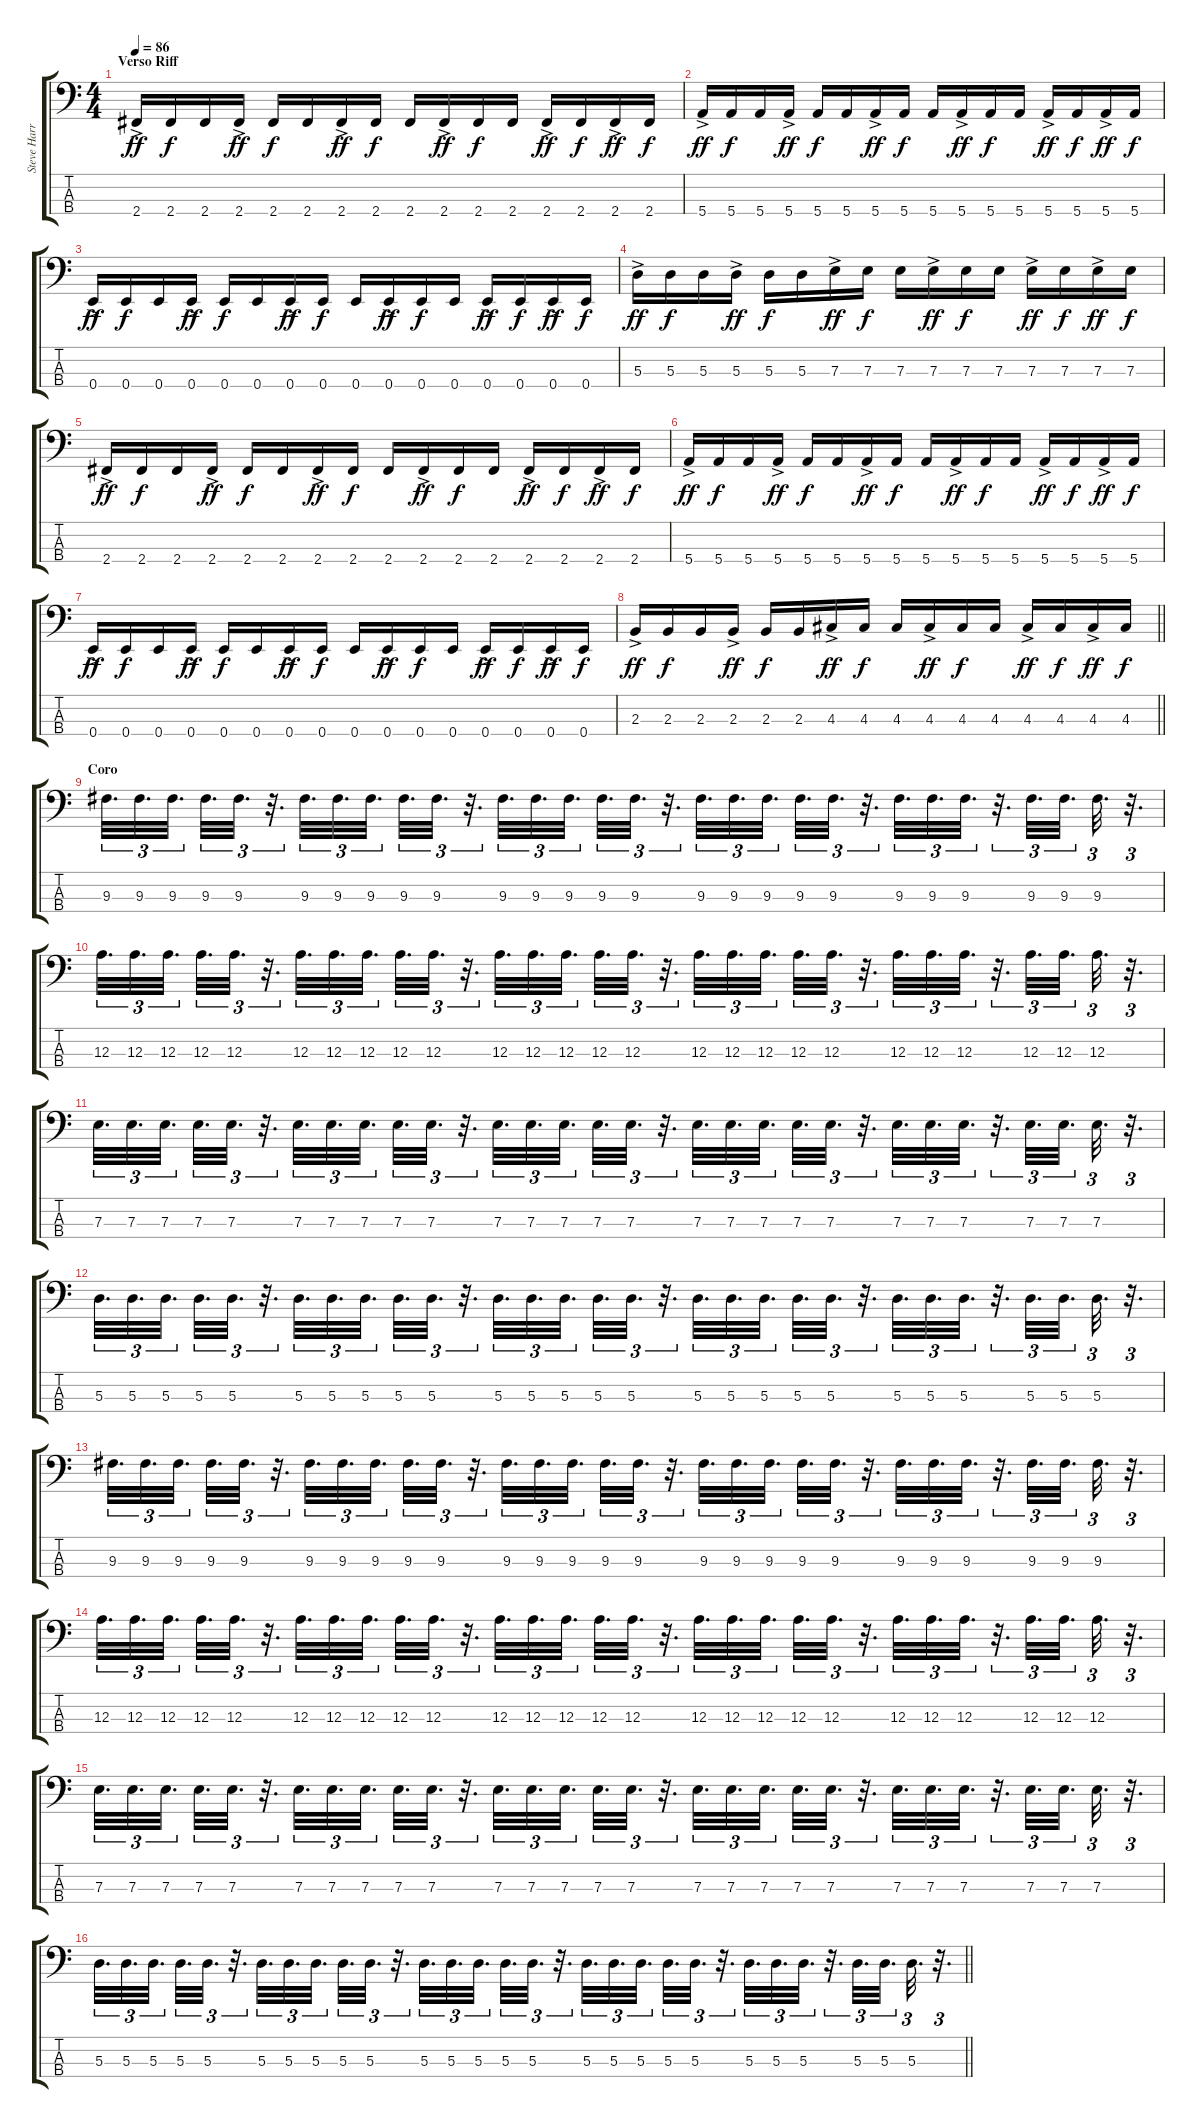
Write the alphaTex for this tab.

\track ("Steve Harris" "Steve Harr") {instrument electricbassfinger}
\staff {score tabs}
\tuning (G2 D2 A1 E1) {hide}
\ts (4 4)
\section ("" "Verso Riff")
\tempo 86
\clef f4
\ks c
2.4{ac}.16{dy ff} 2.4.16{dy f} 2.4.16 2.4{ac}.16{dy ff} 2.4.16{dy f} 2.4.16 2.4{ac}.16{dy ff} 2.4.16{dy f} 2.4.16 2.4{ac}.16{dy ff} 2.4.16{dy f} 2.4.16 2.4{ac}.16{dy ff} 2.4.16{dy f} 2.4{ac}.16{dy ff} 2.4.16{dy f} |
5.4{ac}.16{dy ff} 5.4.16{dy f} 5.4.16 5.4{ac}.16{dy ff} 5.4.16{dy f} 5.4.16 5.4{ac}.16{dy ff} 5.4.16{dy f} 5.4.16 5.4{ac}.16{dy ff} 5.4.16{dy f} 5.4.16 5.4{ac}.16{dy ff} 5.4.16{dy f} 5.4{ac}.16{dy ff} 5.4.16{dy f} |
0.4{ac}.16{dy ff} 0.4.16{dy f} 0.4.16 0.4{ac}.16{dy ff} 0.4.16{dy f} 0.4.16 0.4{ac}.16{dy ff} 0.4.16{dy f} 0.4.16 0.4{ac}.16{dy ff} 0.4.16{dy f} 0.4.16 0.4{ac}.16{dy ff} 0.4.16{dy f} 0.4{ac}.16{dy ff} 0.4.16{dy f} |
5.3{ac}.16{dy ff} 5.3.16{dy f} 5.3.16 5.3{ac}.16{dy ff} 5.3.16{dy f} 5.3.16 7.3{ac}.16{dy ff} 7.3.16{dy f} 7.3.16 7.3{ac}.16{dy ff} 7.3.16{dy f} 7.3.16 7.3{ac}.16{dy ff} 7.3.16{dy f} 7.3{ac}.16{dy ff} 7.3.16{dy f} |
2.4{ac}.16{dy ff} 2.4.16{dy f} 2.4.16 2.4{ac}.16{dy ff} 2.4.16{dy f} 2.4.16 2.4{ac}.16{dy ff} 2.4.16{dy f} 2.4.16 2.4{ac}.16{dy ff} 2.4.16{dy f} 2.4.16 2.4{ac}.16{dy ff} 2.4.16{dy f} 2.4{ac}.16{dy ff} 2.4.16{dy f} |
5.4{ac}.16{dy ff} 5.4.16{dy f} 5.4.16 5.4{ac}.16{dy ff} 5.4.16{dy f} 5.4.16 5.4{ac}.16{dy ff} 5.4.16{dy f} 5.4.16 5.4{ac}.16{dy ff} 5.4.16{dy f} 5.4.16 5.4{ac}.16{dy ff} 5.4.16{dy f} 5.4{ac}.16{dy ff} 5.4.16{dy f} |
0.4{ac}.16{dy ff} 0.4.16{dy f} 0.4.16 0.4{ac}.16{dy ff} 0.4.16{dy f} 0.4.16 0.4{ac}.16{dy ff} 0.4.16{dy f} 0.4.16 0.4{ac}.16{dy ff} 0.4.16{dy f} 0.4.16 0.4{ac}.16{dy ff} 0.4.16{dy f} 0.4{ac}.16{dy ff} 0.4.16{dy f} |
\barLineRight lightlight
2.3{ac}.16{dy ff} 2.3.16{dy f} 2.3.16 2.3{ac}.16{dy ff} 2.3.16{dy f} 2.3.16 4.3{ac}.16{dy ff} 4.3.16{dy f} 4.3.16 4.3{ac}.16{dy ff} 4.3.16{dy f} 4.3.16 4.3{ac}.16{dy ff} 4.3.16{dy f} 4.3{ac}.16{dy ff} 4.3.16{dy f} |
\section ("" "Coro")
9.3.32{d tu (3 2)} 9.3.32{d tu (3 2)} 9.3.32{d tu (3 2)} 9.3.32{d tu (3 2)} 9.3.32{d tu (3 2)} r.32{d tu (3 2)} 9.3.32{d tu (3 2)} 9.3.32{d tu (3 2)} 9.3.32{d tu (3 2)} 9.3.32{d tu (3 2)} 9.3.32{d tu (3 2)} r.32{d tu (3 2)} 9.3.32{d tu (3 2)} 9.3.32{d tu (3 2)} 9.3.32{d tu (3 2)} 9.3.32{d tu (3 2)} 9.3.32{d tu (3 2)} r.32{d tu (3 2)} 9.3.32{d tu (3 2)} 9.3.32{d tu (3 2)} 9.3.32{d tu (3 2)} 9.3.32{d tu (3 2)} 9.3.32{d tu (3 2)} r.32{d tu (3 2)} 9.3.32{d tu (3 2)} 9.3.32{d tu (3 2)} 9.3.32{d tu (3 2)} r.32{d tu (3 2)} 9.3.32{d tu (3 2)} 9.3.32{d tu (3 2)} 9.3.32{d tu (3 2)} r.32{d tu (3 2)} |
12.3.32{d tu (3 2)} 12.3.32{d tu (3 2)} 12.3.32{d tu (3 2)} 12.3.32{d tu (3 2)} 12.3.32{d tu (3 2)} r.32{d tu (3 2)} 12.3.32{d tu (3 2)} 12.3.32{d tu (3 2)} 12.3.32{d tu (3 2)} 12.3.32{d tu (3 2)} 12.3.32{d tu (3 2)} r.32{d tu (3 2)} 12.3.32{d tu (3 2)} 12.3.32{d tu (3 2)} 12.3.32{d tu (3 2)} 12.3.32{d tu (3 2)} 12.3.32{d tu (3 2)} r.32{d tu (3 2)} 12.3.32{d tu (3 2)} 12.3.32{d tu (3 2)} 12.3.32{d tu (3 2)} 12.3.32{d tu (3 2)} 12.3.32{d tu (3 2)} r.32{d tu (3 2)} 12.3.32{d tu (3 2)} 12.3.32{d tu (3 2)} 12.3.32{d tu (3 2)} r.32{d tu (3 2)} 12.3.32{d tu (3 2)} 12.3.32{d tu (3 2)} 12.3.32{d tu (3 2)} r.32{d tu (3 2)} |
7.3.32{d tu (3 2)} 7.3.32{d tu (3 2)} 7.3.32{d tu (3 2)} 7.3.32{d tu (3 2)} 7.3.32{d tu (3 2)} r.32{d tu (3 2)} 7.3.32{d tu (3 2)} 7.3.32{d tu (3 2)} 7.3.32{d tu (3 2)} 7.3.32{d tu (3 2)} 7.3.32{d tu (3 2)} r.32{d tu (3 2)} 7.3.32{d tu (3 2)} 7.3.32{d tu (3 2)} 7.3.32{d tu (3 2)} 7.3.32{d tu (3 2)} 7.3.32{d tu (3 2)} r.32{d tu (3 2)} 7.3.32{d tu (3 2)} 7.3.32{d tu (3 2)} 7.3.32{d tu (3 2)} 7.3.32{d tu (3 2)} 7.3.32{d tu (3 2)} r.32{d tu (3 2)} 7.3.32{d tu (3 2)} 7.3.32{d tu (3 2)} 7.3.32{d tu (3 2)} r.32{d tu (3 2)} 7.3.32{d tu (3 2)} 7.3.32{d tu (3 2)} 7.3.32{d tu (3 2)} r.32{d tu (3 2)} |
5.3.32{d tu (3 2)} 5.3.32{d tu (3 2)} 5.3.32{d tu (3 2)} 5.3.32{d tu (3 2)} 5.3.32{d tu (3 2)} r.32{d tu (3 2)} 5.3.32{d tu (3 2)} 5.3.32{d tu (3 2)} 5.3.32{d tu (3 2)} 5.3.32{d tu (3 2)} 5.3.32{d tu (3 2)} r.32{d tu (3 2)} 5.3.32{d tu (3 2)} 5.3.32{d tu (3 2)} 5.3.32{d tu (3 2)} 5.3.32{d tu (3 2)} 5.3.32{d tu (3 2)} r.32{d tu (3 2)} 5.3.32{d tu (3 2)} 5.3.32{d tu (3 2)} 5.3.32{d tu (3 2)} 5.3.32{d tu (3 2)} 5.3.32{d tu (3 2)} r.32{d tu (3 2)} 5.3.32{d tu (3 2)} 5.3.32{d tu (3 2)} 5.3.32{d tu (3 2)} r.32{d tu (3 2)} 5.3.32{d tu (3 2)} 5.3.32{d tu (3 2)} 5.3.32{d tu (3 2)} r.32{d tu (3 2)} |
9.3.32{d tu (3 2)} 9.3.32{d tu (3 2)} 9.3.32{d tu (3 2)} 9.3.32{d tu (3 2)} 9.3.32{d tu (3 2)} r.32{d tu (3 2)} 9.3.32{d tu (3 2)} 9.3.32{d tu (3 2)} 9.3.32{d tu (3 2)} 9.3.32{d tu (3 2)} 9.3.32{d tu (3 2)} r.32{d tu (3 2)} 9.3.32{d tu (3 2)} 9.3.32{d tu (3 2)} 9.3.32{d tu (3 2)} 9.3.32{d tu (3 2)} 9.3.32{d tu (3 2)} r.32{d tu (3 2)} 9.3.32{d tu (3 2)} 9.3.32{d tu (3 2)} 9.3.32{d tu (3 2)} 9.3.32{d tu (3 2)} 9.3.32{d tu (3 2)} r.32{d tu (3 2)} 9.3.32{d tu (3 2)} 9.3.32{d tu (3 2)} 9.3.32{d tu (3 2)} r.32{d tu (3 2)} 9.3.32{d tu (3 2)} 9.3.32{d tu (3 2)} 9.3.32{d tu (3 2)} r.32{d tu (3 2)} |
12.3.32{d tu (3 2)} 12.3.32{d tu (3 2)} 12.3.32{d tu (3 2)} 12.3.32{d tu (3 2)} 12.3.32{d tu (3 2)} r.32{d tu (3 2)} 12.3.32{d tu (3 2)} 12.3.32{d tu (3 2)} 12.3.32{d tu (3 2)} 12.3.32{d tu (3 2)} 12.3.32{d tu (3 2)} r.32{d tu (3 2)} 12.3.32{d tu (3 2)} 12.3.32{d tu (3 2)} 12.3.32{d tu (3 2)} 12.3.32{d tu (3 2)} 12.3.32{d tu (3 2)} r.32{d tu (3 2)} 12.3.32{d tu (3 2)} 12.3.32{d tu (3 2)} 12.3.32{d tu (3 2)} 12.3.32{d tu (3 2)} 12.3.32{d tu (3 2)} r.32{d tu (3 2)} 12.3.32{d tu (3 2)} 12.3.32{d tu (3 2)} 12.3.32{d tu (3 2)} r.32{d tu (3 2)} 12.3.32{d tu (3 2)} 12.3.32{d tu (3 2)} 12.3.32{d tu (3 2)} r.32{d tu (3 2)} |
7.3.32{d tu (3 2)} 7.3.32{d tu (3 2)} 7.3.32{d tu (3 2)} 7.3.32{d tu (3 2)} 7.3.32{d tu (3 2)} r.32{d tu (3 2)} 7.3.32{d tu (3 2)} 7.3.32{d tu (3 2)} 7.3.32{d tu (3 2)} 7.3.32{d tu (3 2)} 7.3.32{d tu (3 2)} r.32{d tu (3 2)} 7.3.32{d tu (3 2)} 7.3.32{d tu (3 2)} 7.3.32{d tu (3 2)} 7.3.32{d tu (3 2)} 7.3.32{d tu (3 2)} r.32{d tu (3 2)} 7.3.32{d tu (3 2)} 7.3.32{d tu (3 2)} 7.3.32{d tu (3 2)} 7.3.32{d tu (3 2)} 7.3.32{d tu (3 2)} r.32{d tu (3 2)} 7.3.32{d tu (3 2)} 7.3.32{d tu (3 2)} 7.3.32{d tu (3 2)} r.32{d tu (3 2)} 7.3.32{d tu (3 2)} 7.3.32{d tu (3 2)} 7.3.32{d tu (3 2)} r.32{d tu (3 2)} |
\barLineRight lightlight
5.3.32{d tu (3 2)} 5.3.32{d tu (3 2)} 5.3.32{d tu (3 2)} 5.3.32{d tu (3 2)} 5.3.32{d tu (3 2)} r.32{d tu (3 2)} 5.3.32{d tu (3 2)} 5.3.32{d tu (3 2)} 5.3.32{d tu (3 2)} 5.3.32{d tu (3 2)} 5.3.32{d tu (3 2)} r.32{d tu (3 2)} 5.3.32{d tu (3 2)} 5.3.32{d tu (3 2)} 5.3.32{d tu (3 2)} 5.3.32{d tu (3 2)} 5.3.32{d tu (3 2)} r.32{d tu (3 2)} 5.3.32{d tu (3 2)} 5.3.32{d tu (3 2)} 5.3.32{d tu (3 2)} 5.3.32{d tu (3 2)} 5.3.32{d tu (3 2)} r.32{d tu (3 2)} 5.3.32{d tu (3 2)} 5.3.32{d tu (3 2)} 5.3.32{d tu (3 2)} r.32{d tu (3 2)} 5.3.32{d tu (3 2)} 5.3.32{d tu (3 2)} 5.3.32{d tu (3 2)} r.32{d tu (3 2)}
